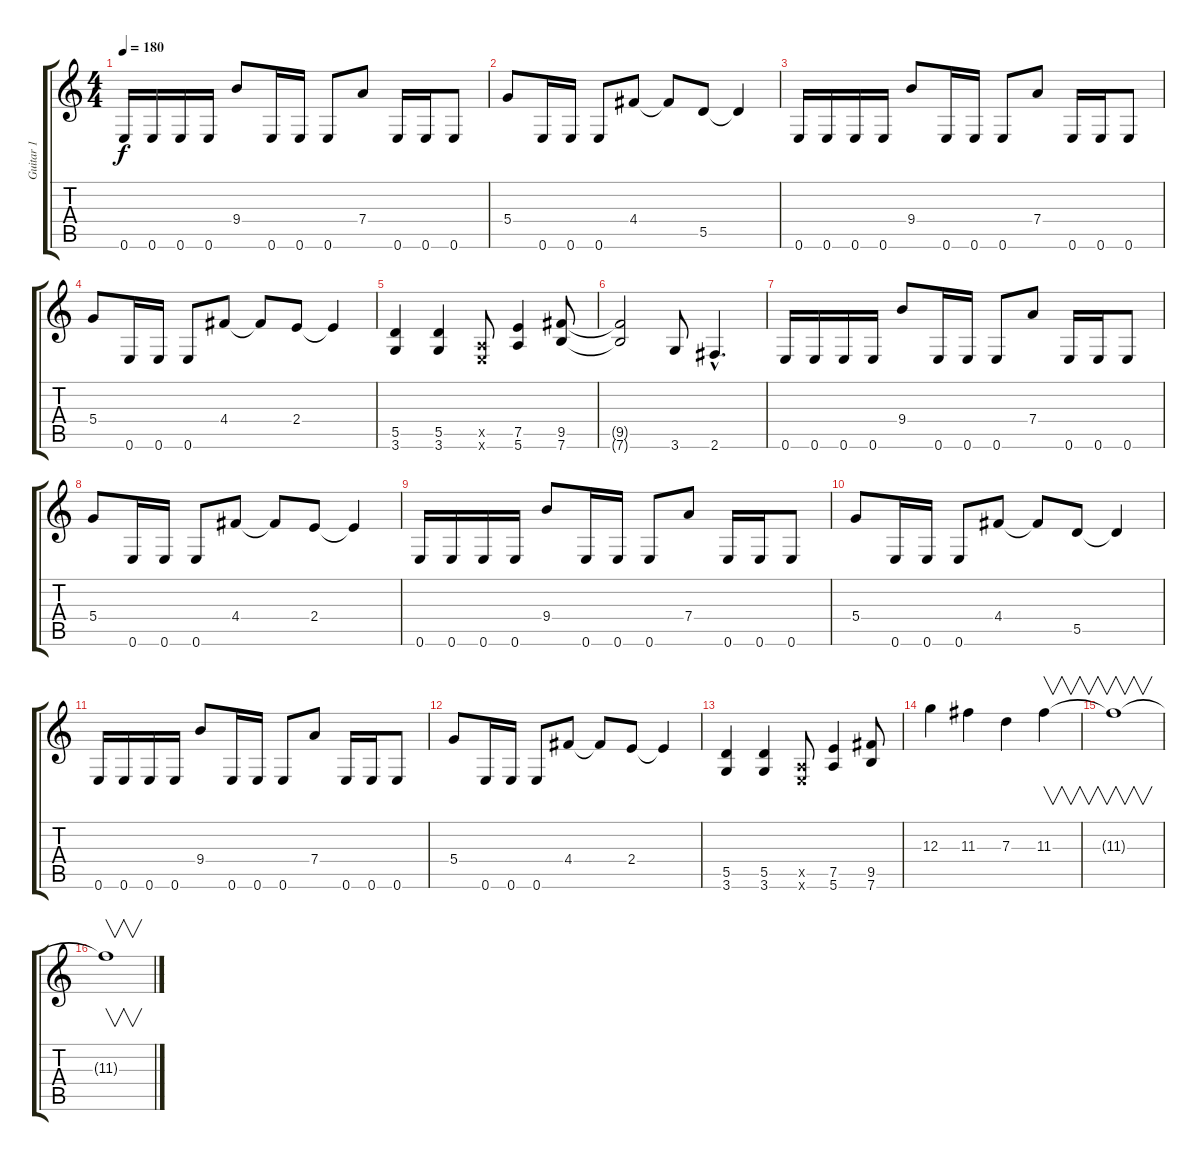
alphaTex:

\track ("Guitar 1" "Guitar 1") {instrument distortionguitar}
\staff {score tabs}
\tuning (E4 B3 G3 D3 A2 E2) {hide}
\ts (4 4)
\tempo 180
\clef g2
\ks c
0.6.16{dy f} 0.6.16 0.6.16 0.6.16 9.4.8 0.6.16 0.6.16 0.6.8 7.4.8 0.6.16 0.6.16 0.6.8 |
5.4.8 0.6.16 0.6.16 0.6.8 4.4.8 4.4{t}.8 5.5.8 5.5{t}.4 |
0.6.16 0.6.16 0.6.16 0.6.16 9.4.8 0.6.16 0.6.16 0.6.8 7.4.8 0.6.16 0.6.16 0.6.8 |
5.4.8 0.6.16 0.6.16 0.6.8 4.4.8 4.4{t}.8 2.4.8 2.4{t}.4 |
(5.5 3.6).4 (5.5 3.6).4 (0.5{x} 0.6{x}).8 (7.5 5.6).4 (9.5 7.6).8 |
(9.5{t} 7.6{t}).2 3.6.8 2.6{hac}.4{d} |
0.6.16 0.6.16 0.6.16 0.6.16 9.4.8 0.6.16 0.6.16 0.6.8 7.4.8 0.6.16 0.6.16 0.6.8 |
5.4.8 0.6.16 0.6.16 0.6.8 4.4.8 4.4{t}.8 2.4.8 2.4{t}.4 |
0.6.16 0.6.16 0.6.16 0.6.16 9.4.8 0.6.16 0.6.16 0.6.8 7.4.8 0.6.16 0.6.16 0.6.8 |
5.4.8 0.6.16 0.6.16 0.6.8 4.4.8 4.4{t}.8 5.5.8 5.5{t}.4 |
0.6.16 0.6.16 0.6.16 0.6.16 9.4.8 0.6.16 0.6.16 0.6.8 7.4.8 0.6.16 0.6.16 0.6.8 |
5.4.8 0.6.16 0.6.16 0.6.8 4.4.8 4.4{t}.8 2.4.8 2.4{t}.4 |
(5.5 3.6).4 (5.5 3.6).4 (0.5{x} 0.6{x}).8 (7.5 5.6).4 (9.5 7.6).8 |
12.3.4 11.3.4 7.3.4 11.3.4{v} |
11.3{t}.1{v} |
11.3{t}.1{v}
